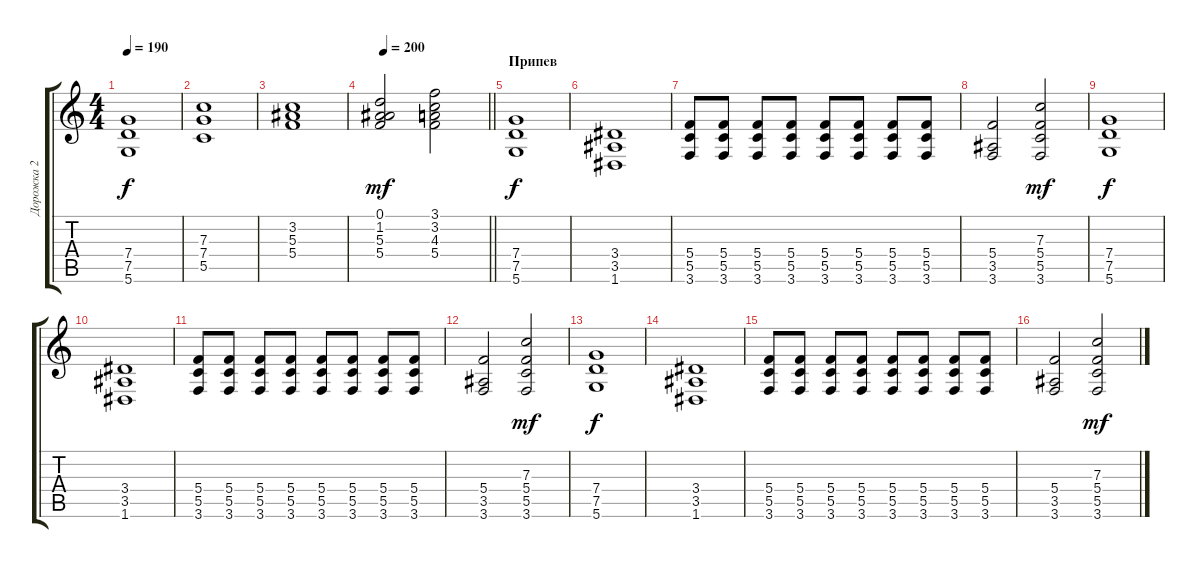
\track ("Дорожка 2" "Дорожка 2") {instrument overdrivenguitar}
\staff {score tabs}
\tuning (D4 A3 F3 C3 G2 D2) {hide}
\ts (4 4)
\tempo 190
\clef g2
\ks c
(7.4 7.5 5.6).1{dy f} |
(7.3 7.4 5.5).1 |
(3.2 5.3 5.4).1 |
\tempo 200
\barLineRight lightlight
(0.1 1.2 5.3 5.4).2{dy mf} (3.1 3.2 4.3 5.4).2 |
\section ("" "Припев")
(7.4 7.5 5.6).1{dy f} |
(3.4 3.5 1.6).1 |
(5.4 5.5 3.6).8 (5.4 5.5 3.6).8 (5.4 5.5 3.6).8 (5.4 5.5 3.6).8 (5.4 5.5 3.6).8 (5.4 5.5 3.6).8 (5.4 5.5 3.6).8 (5.4 5.5 3.6).8 |
(5.4 3.5 3.6).2 (7.3 5.4 5.5 3.6).2{dy mf} |
(7.4 7.5 5.6).1{dy f} |
(3.4 3.5 1.6).1 |
(5.4 5.5 3.6).8 (5.4 5.5 3.6).8 (5.4 5.5 3.6).8 (5.4 5.5 3.6).8 (5.4 5.5 3.6).8 (5.4 5.5 3.6).8 (5.4 5.5 3.6).8 (5.4 5.5 3.6).8 |
(5.4 3.5 3.6).2 (7.3 5.4 5.5 3.6).2{dy mf} |
(7.4 7.5 5.6).1{dy f} |
(3.4 3.5 1.6).1 |
(5.4 5.5 3.6).8 (5.4 5.5 3.6).8 (5.4 5.5 3.6).8 (5.4 5.5 3.6).8 (5.4 5.5 3.6).8 (5.4 5.5 3.6).8 (5.4 5.5 3.6).8 (5.4 5.5 3.6).8 |
(5.4 3.5 3.6).2 (7.3 5.4 5.5 3.6).2{dy mf}
